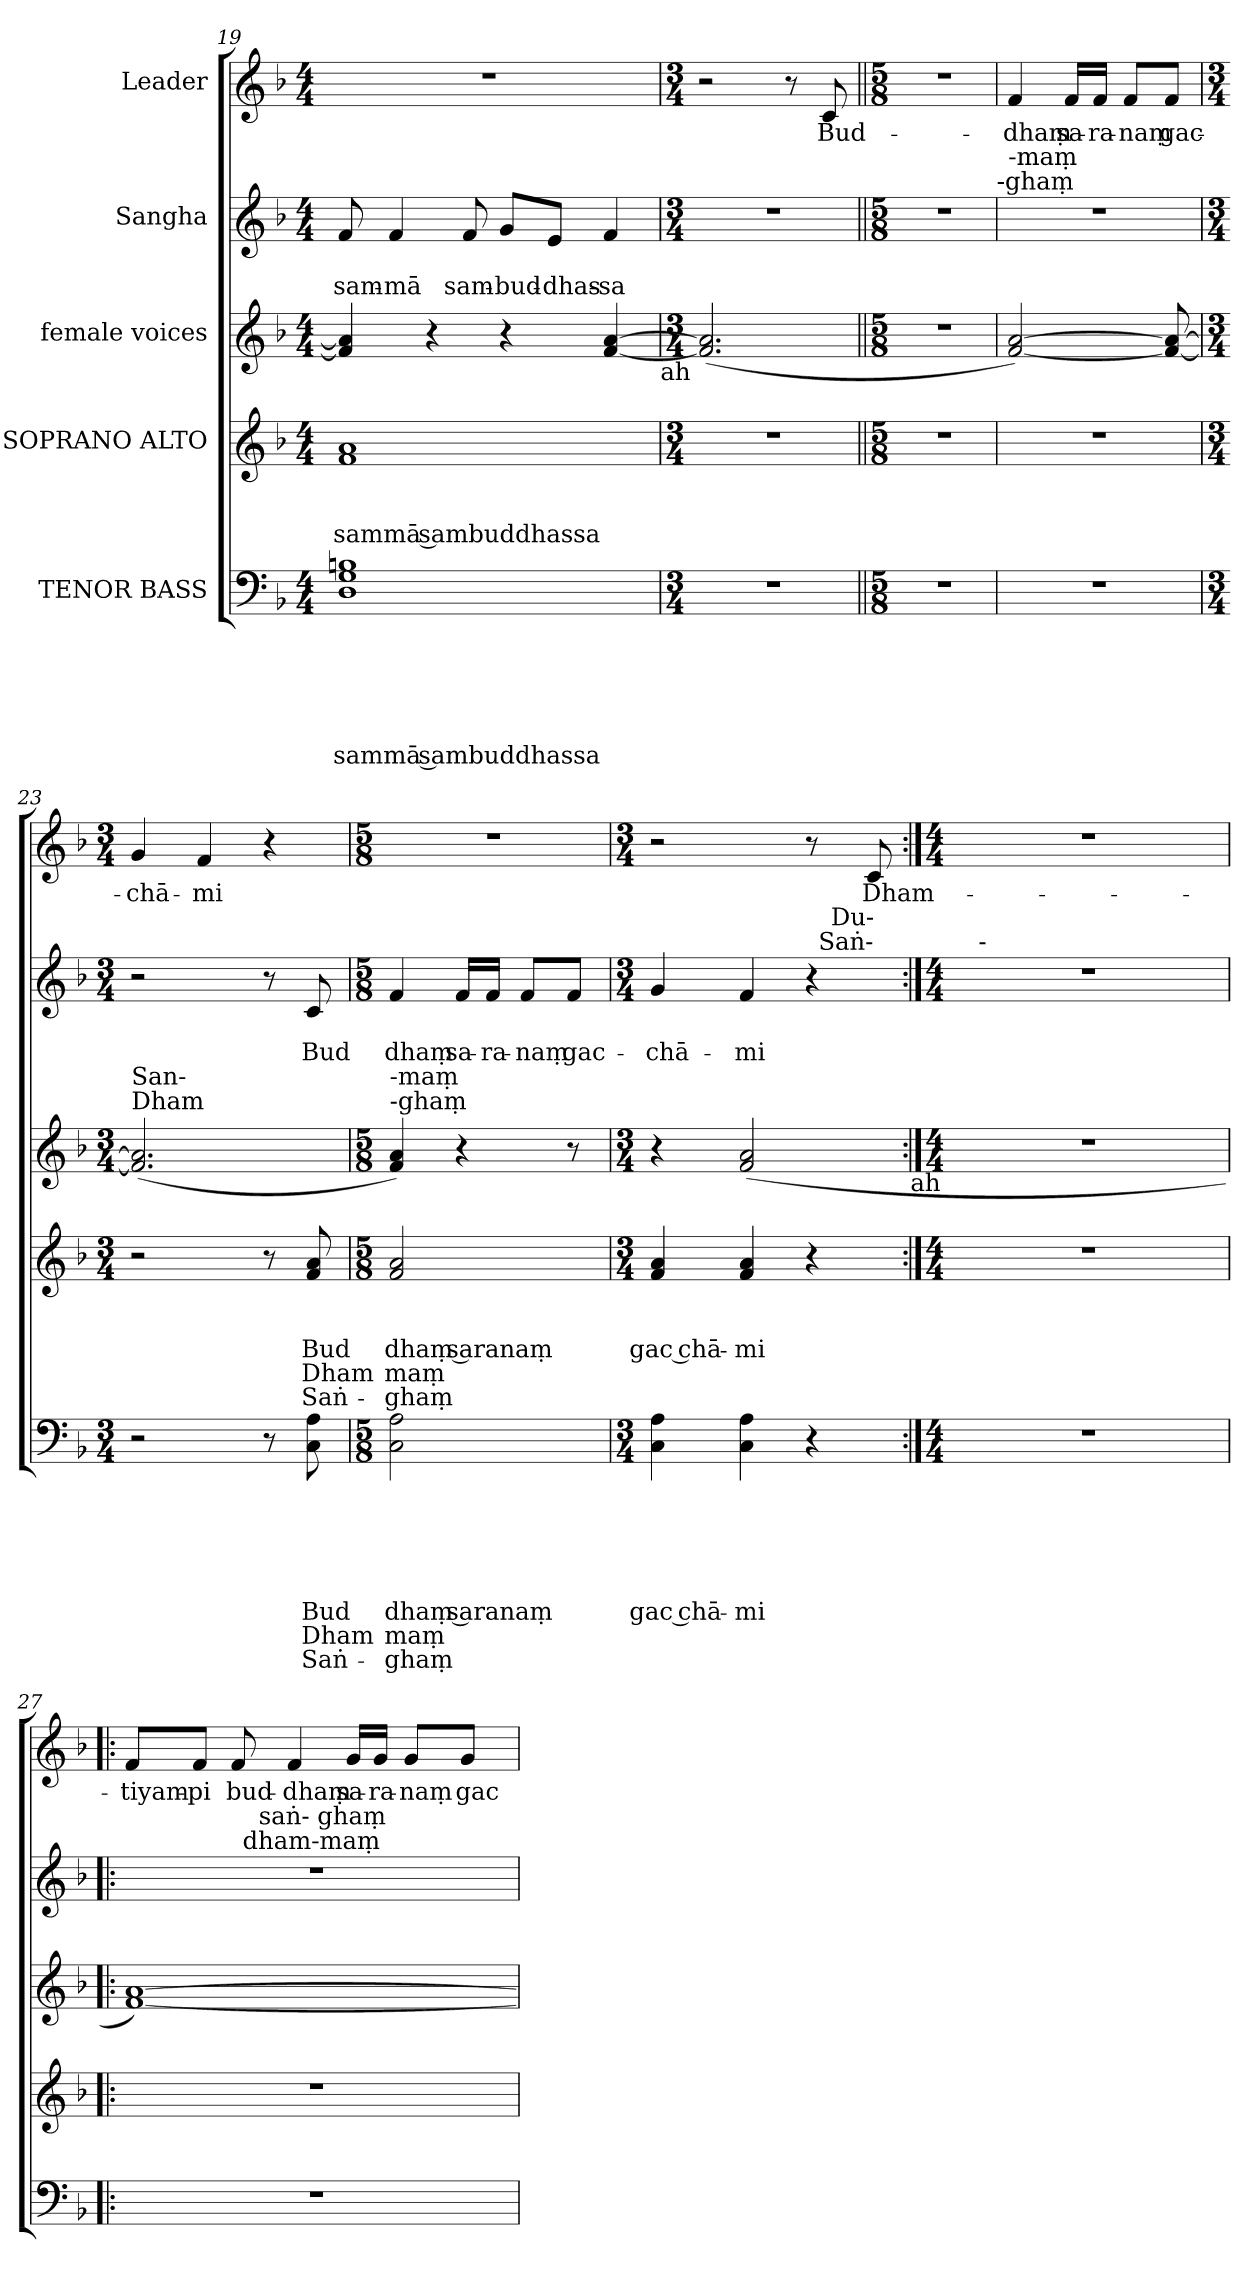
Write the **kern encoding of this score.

**kern	**text	**text	**text	**text	**text	**text	**text	**text	**kern	**text	**text	**text	**text	**text	**kern	**kern	**text	**text	**kern	**text
*part5	*part5	*part5	*part5	*part5	*part5	*part5	*part5	*part5	*part4	*part4	*part4	*part4	*part4	*part4	*part3	*part2	*part2	*part2	*part1	*part1
*staff5	*staff5	*staff5	*staff5	*staff5	*staff5	*staff5	*staff5	*staff5	*staff4	*staff4	*staff4	*staff4	*staff4	*staff4	*staff3	*staff2	*staff2	*staff2	*staff1	*staff1
*I"TENOR BASS	*	*	*	*	*	*	*	*	*I"SOPRANO ALTO	*	*	*	*	*	*I"female voices	*I"Sangha	*	*	*I"Leader	*
*clefF4	*	*	*	*	*	*	*	*	*clefG2	*	*	*	*	*	*clefG2	*clefG2	*	*	*clefG2	*
*k[b-]	*	*	*	*	*	*	*	*	*k[b-]	*	*	*	*	*	*k[b-]	*k[b-]	*	*	*k[b-]	*
*F:	*	*	*	*	*	*	*	*	*F:	*	*	*	*	*	*F:	*F:	*	*	*F:	*
*M4/4	*	*	*	*	*	*	*	*	*M4/4	*	*	*	*	*	*M4/4	*M4/4	*	*	*M4/4	*
=19	=19	=19	=19	=19	=19	=19	=19	=19	=19	=19	=19	=19	=19	=19	=19	=19	=19	=19	=19	=19
!	!	!	!	!	!	!LO:LY:a	!	!	!	!	!	!LO:LY:b	!	!	!	!	!	!LO:LY:b	!	!
1D 1G 1Bn	.	.	.	.	.	sammā sambuddhassa	.	.	1f 1a	.	.	sammā sambuddhassa	.	.	4f/] 4a/]	8f/	.	sam-	1r	.
!	!	!	!	!	!	!	!	!	!	!	!	!	!	!	!	!	!	!LO:LY:b:rj	!	!
.	.	.	.	.	.	.	.	.	.	.	.	.	.	.	.	4f/	.	-mā	.	.
.	.	.	.	.	.	.	.	.	.	.	.	.	.	.	4r	.	.	.	.	.
!	!	!	!	!	!	!	!	!	!	!	!	!	!	!	!	!	!	!LO:LY:b	!	!
.	.	.	.	.	.	.	.	.	.	.	.	.	.	.	.	8f/	.	sam-	.	.
!	!	!	!	!	!	!	!	!	!	!	!	!	!	!	!	!	!	!LO:LY:b	!	!
.	.	.	.	.	.	.	.	.	.	.	.	.	.	.	4r	8g/L	.	-bud-	.	.
!	!	!	!	!	!	!	!	!	!	!	!	!	!	!	!	!	!	!LO:LY:b	!	!
.	.	.	.	.	.	.	.	.	.	.	.	.	.	.	.	8e/J	.	-dhas-	.	.
!	!	!	!	!	!	!	!	!	!	!	!	!	!	!	!	!	!	!LO:LY:b:rj	!	!
.	.	.	.	.	.	.	.	.	.	.	.	.	.	.	[<4f/ [>4a/	4f/	.	-sa	.	.
!	!	!	!	!	!	!	!	!	!	!	!	!	!	!	!LO:TX:b:t=ah	!	!	!	!	!
=20	=20	=20	=20	=20	=20	=20	=20	=20	=20	=20	=20	=20	=20	=20	=20	=20	=20	=20	=20	=20
*M3/4	*	*	*	*	*	*	*	*	*M3/4	*	*	*	*	*	*M3/4	*M3/4	*	*	*M3/4	*
!LO:N:vis=1	!	!	!	!	!	!	!	!	!LO:N:vis=1	!	!	!	!	!	!	!LO:N:vis=1	!	!	!	!
2.r	.	.	.	.	.	.	.	.	2.r	.	.	.	.	.	(<2.f/] 2.a/]	2.r	.	.	2r	.
.	.	.	.	.	.	.	.	.	.	.	.	.	.	.	.	.	.	.	8r	.
!	!	!	!	!	!	!	!	!	!	!	!	!	!	!	!	!	!	!	!	!LO:LY:b
.	.	.	.	.	.	.	.	.	.	.	.	.	.	.	.	.	.	.	8c/	Bud-
=21||	=21||	=21||	=21||	=21||	=21||	=21||	=21||	=21||	=21||	=21||	=21||	=21||	=21||	=21||	=21||	=21||	=21||	=21||	=21||	=21||
*M5/8	*	*	*	*	*	*	*	*	*M5/8	*	*	*	*	*	*M5/8	*M5/8	*	*	*M5/8	*
8%5r	.	.	.	.	.	.	.	.	8%5r	.	.	.	.	.	8%5r	8%5r	.	.	8%5r	.
!	!	!	!	!	!	!	!	!	!	!	!	!	!	!	!	!LO:TX:a:t=-ghaṃ	!	!	!	!
=22	=22	=22	=22	=22	=22	=22	=22	=22	=22	=22	=22	=22	=22	=22	=22	=22	=22	=22	=22	=22
!	!	!	!	!	!	!	!	!	!	!	!	!	!	!	!	!LO:TX:a:t=-maṃ	!	!	!	!
!LO:N:vis=1	!	!	!	!	!	!	!	!	!LO:N:vis=1	!	!	!	!	!	!	!LO:N:vis=1	!	!	!	!LO:LY:b
8%5r	.	.	.	.	.	.	.	.	8%5r	.	.	.	.	.	[<2f/ [>2a/)	8%5r	.	.	4f/	-dhaṃ
!	!	!	!	!	!	!	!	!	!	!	!	!	!	!	!	!	!	!	!	!LO:LY:b
.	.	.	.	.	.	.	.	.	.	.	.	.	.	.	.	.	.	.	16f/LL	sa-
!	!	!	!	!	!	!	!	!	!	!	!	!	!	!	!	!	!	!	!	!LO:LY:b
.	.	.	.	.	.	.	.	.	.	.	.	.	.	.	.	.	.	.	16f/JJ	-ra-
!	!	!	!	!	!	!	!	!	!	!	!	!	!	!	!	!	!	!	!	!LO:LY:b:rj
.	.	.	.	.	.	.	.	.	.	.	.	.	.	.	.	.	.	.	8f/L	-naṃ
!	!	!	!	!	!	!	!	!	!	!	!	!	!	!	!	!	!	!	!	!LO:LY:b
.	.	.	.	.	.	.	.	.	.	.	.	.	.	.	8f/_ 8a/_	.	.	.	8f/J	gac-
=23	=23	=23	=23	=23	=23	=23	=23	=23	=23	=23	=23	=23	=23	=23	=23	=23	=23	=23	=23	=23
*M3/4	*	*	*	*	*	*	*	*	*M3/4	*	*	*	*	*	*M3/4	*M3/4	*	*	*M3/4	*
!	!	!	!	!	!	!	!	!	!	!	!	!	!	!	!LO:TX:a:t=Dham	!	!	!	!	!
!	!	!	!	!	!	!	!	!	!	!	!	!	!	!	!LO:TX:a:t=San-	!	!	!	!	!
!	!	!	!	!	!	!	!	!	!	!	!	!	!	!	!	!	!	!	!	!LO:LY:b
2r	.	.	.	.	.	.	.	.	2r	.	.	.	.	.	(<2.f/] 2.a/]	2r	.	.	4g/	-chā-
!	!	!	!	!	!	!	!	!	!	!	!	!	!	!	!	!	!	!	!	!LO:LY:b
.	.	.	.	.	.	.	.	.	.	.	.	.	.	.	.	.	.	.	4f/	-mi
8r	.	.	.	.	.	.	.	.	8r	.	.	.	.	.	.	8r	.	.	4r	.
!	!	!	!	!	!	!LO:LY:a	!LO:LY:b	!LO:LY:b	!	!	!	!LO:LY:b	!LO:LY:b	!LO:LY:b	!	!	!	!LO:LY:b	!	!
8C\ 8A\	.	.	.	.	.	Bud	Dham	Saṅ-	8f/ 8a/	.	.	Bud	Dham	Saṅ-	.	8c/	.	Bud	.	.
!!LO:LB:g=z
=24	=24	=24	=24	=24	=24	=24	=24	=24	=24	=24	=24	=24	=24	=24	=24	=24	=24	=24	=24	=24
*M5/8	*	*	*	*	*	*	*	*	*M5/8	*	*	*	*	*	*M5/8	*M5/8	*	*	*M5/8	*
!	!	!	!	!	!	!	!	!	!	!	!	!	!	!	!LO:TX:a:t=-ghaṃ	!	!	!	!	!
!	!	!	!	!	!	!	!	!	!	!	!	!	!	!	!LO:TX:a:t=-maṃ	!	!	!	!	!
!	!	!	!	!	!	!LO:LY:b	!LO:LY:b	!LO:LY:b	!	!	!	!LO:LY:b	!LO:LY:b	!LO:LY:b	!	!	!	!LO:LY:b	!LO:N:vis=1	!
2C\ 2A\	.	.	.	.	.	dhaṃ saranaṃ	maṃ	-ghaṃ	2f/ 2a/	.	.	dhaṃ saranaṃ	maṃ	-ghaṃ	4f/ 4a/)	4f/	.	dhaṃ	8%5r	.
!	!	!	!	!	!	!	!	!	!	!	!	!	!	!	!	!	!	!LO:LY:b	!	!
.	.	.	.	.	.	.	.	.	.	.	.	.	.	.	4r	16f/LL	.	sa-	.	.
!	!	!	!	!	!	!	!	!	!	!	!	!	!	!	!	!	!	!LO:LY:b	!	!
.	.	.	.	.	.	.	.	.	.	.	.	.	.	.	.	16f/JJ	.	-ra-	.	.
!	!	!	!	!	!	!	!	!	!	!	!	!	!	!	!	!	!	!LO:LY:b:rj	!	!
.	.	.	.	.	.	.	.	.	.	.	.	.	.	.	.	8f/L	.	-naṃ	.	.
!	!	!	!	!	!	!	!	!	!	!	!	!	!	!	!	!	!	!LO:LY:b	!	!
8ryy	.	.	.	.	.	.	.	.	8ryy	.	.	.	.	.	8r	8f/J	.	gac-	.	.
=25	=25	=25	=25	=25	=25	=25	=25	=25	=25	=25	=25	=25	=25	=25	=25	=25	=25	=25	=25	=25
*M3/4	*	*	*	*	*	*	*	*	*M3/4	*	*	*	*	*	*M3/4	*M3/4	*	*	*M3/4	*
!	!	!	!	!	!	!LO:LY:b:rj	!	!	!	!	!	!LO:LY:b:rj	!	!	!	!	!	!LO:LY:b	!	!
*	*	*	*	*	*	*	*	*	*	*	*	*	*	*	*	*^	*	*	*	*
*	*	*	*	*	*	*	*	*	*	*	*	*	*	*	*	*	*^	*	*	*	*
4C\ 4A\	.	.	.	.	.	gac chā-	.	.	4f/ 4a/	.	.	gac chā-	.	.	4r	4g/	2ryy	2ryy	.	-chā-	2r	.
!	!	!	!	!	!	!LO:LY:b:rj	!	!	!	!	!	!LO:LY:b:rj	!	!	!	!	!	!	!	!LO:LY:b:rj	!	!
4C\ 4A\	.	.	.	.	.	-mi-	.	.	4f/ 4a/	.	.	-mi-	.	.	(<2f/ 2a/	4f/	.	.	.	-mi	.	.
4r	.	.	.	.	.	.	.	.	4r	.	.	.	.	.	.	4r	64ryy	32ryy	.	.	8r	.
!	!	!	!	!	!	!	!	!	!	!	!	!	!	!	!	!	!LO:TX:a:t=Saṅ-	!	!	!	!	!
.	.	.	.	.	.	.	.	.	.	.	.	.	.	.	.	.	8...ryy	.	.	.	.	.
!	!	!	!	!	!	!	!	!	!	!	!	!	!	!	!	!	!	!LO:TX:a:t=Du-	!	!	!	!
.	.	.	.	.	.	.	.	.	.	.	.	.	.	.	.	.	.	8..ryy	.	.	.	.
!	!	!	!	!	!	!	!	!	!	!	!	!	!	!	!	!	!	!	!	!	!	!LO:LY:b
.	.	.	.	.	.	.	.	.	.	.	.	.	.	.	.	.	.	.	.	.	8c/	Dham-
!	!	!	!	!	!	!	!	!	!	!	!	!	!	!	!LO:TX:b:t=ah	!	!	!	!	!	!	!
*	*	*	*	*	*	*	*	*	*	*	*	*	*	*	*	*v	*v	*v	*	*	*	*
=26:|!	=26:|!	=26:|!	=26:|!	=26:|!	=26:|!	=26:|!	=26:|!	=26:|!	=26:|!	=26:|!	=26:|!	=26:|!	=26:|!	=26:|!	=26:|!	=26:|!	=26:|!	=26:|!	=26:|!	=26:|!
*M4/4	*	*	*	*	*	*	*	*	*M4/4	*	*	*	*	*	*M4/4	*M4/4	*	*	*M4/4	*
*	*	*	*	*	*	*	*	*	*	*	*	*	*	*	*	*^	*	*	*	*
1r	.	.	.	.	.	.	.	.	1r	.	.	.	.	.	1r	1r	32.ryy	.	.	1r	.
!	!	!	!	!	!	!	!	!	!	!	!	!	!	!	!	!	!LO:TX:a:t=-	!	!	!	!
.	.	.	.	.	.	.	.	.	.	.	.	.	.	.	.	.	2ryy	.	.	.	.
.	.	.	.	.	.	.	.	.	.	.	.	.	.	.	.	.	4ryy	.	.	.	.
.	.	.	.	.	.	.	.	.	.	.	.	.	.	.	.	.	8ryy	.	.	.	.
.	.	.	.	.	.	.	.	.	.	.	.	.	.	.	.	.	16ryy	.	.	.	.
.	.	.	.	.	.	.	.	.	.	.	.	.	.	.	.	.	64ryy	.	.	.	.
=27!|:	=27!|:	=27!|:	=27!|:	=27!|:	=27!|:	=27!|:	=27!|:	=27!|:	=27!|:	=27!|:	=27!|:	=27!|:	=27!|:	=27!|:	=27!|:	=27!|:	=27!|:	=27!|:	=27!|:	=27!|:	=27!|:
!	!	!	!	!	!	!	!	!	!	!	!	!	!	!	!	!	!	!	!	!	!LO:LY:b
*	*	*	*	*	*	*	*	*	*	*	*	*	*	*	*	*	*^	*	*	*	*
1r	.	.	.	.	.	.	.	.	1r	.	.	.	.	.	[<1f [>1a)	1r	4ryy	4ryy	.	.	8f/L	-tiyam-
!	!	!	!	!	!	!	!	!	!	!	!	!	!	!	!	!	!	!	!	!	!	!LO:LY:b:rj
.	.	.	.	.	.	.	.	.	.	.	.	.	.	.	.	.	.	.	.	.	8f/J	-pi
!	!	!	!	!	!	!	!	!	!	!	!	!	!	!	!	!	!	!	!	!	!	!LO:LY:b
.	.	.	.	.	.	.	.	.	.	.	.	.	.	.	.	.	64ryy	32.ryy	.	.	8f/	bud-
!	!	!	!	!	!	!	!	!	!	!	!	!	!	!	!	!	!LO:TX:a:t=dham-maṃ	!	!	!	!	!
.	.	.	.	.	.	.	.	.	.	.	.	.	.	.	.	.	2ryy	.	.	.	.	.
!	!	!	!	!	!	!	!	!	!	!	!	!	!	!	!	!	!	!LO:TX:a:t=saṅ- ghaṃ	!	!	!	!
.	.	.	.	.	.	.	.	.	.	.	.	.	.	.	.	.	.	2ryy	.	.	.	.
!	!	!	!	!	!	!	!	!	!	!	!	!	!	!	!	!	!	!	!	!	!	!LO:LY:b
.	.	.	.	.	.	.	.	.	.	.	.	.	.	.	.	.	.	.	.	.	4f/	-dhaṃ
!	!	!	!	!	!	!	!	!	!	!	!	!	!	!	!	!	!	!	!	!	!	!LO:LY:b
.	.	.	.	.	.	.	.	.	.	.	.	.	.	.	.	.	.	.	.	.	16g/LL	sa-
!	!	!	!	!	!	!	!	!	!	!	!	!	!	!	!	!	!	!	!	!	!	!LO:LY:b
.	.	.	.	.	.	.	.	.	.	.	.	.	.	.	.	.	.	.	.	.	16g/JJ	-ra-
!	!	!	!	!	!	!	!	!	!	!	!	!	!	!	!	!	!	!	!	!	!	!LO:LY:b:rj
.	.	.	.	.	.	.	.	.	.	.	.	.	.	.	.	.	.	.	.	.	8g/L	-naṃ
.	.	.	.	.	.	.	.	.	.	.	.	.	.	.	.	.	8...ryy	.	.	.	.	.
.	.	.	.	.	.	.	.	.	.	.	.	.	.	.	.	.	.	8ryy	.	.	.	.
!	!	!	!	!	!	!	!	!	!	!	!	!	!	!	!	!	!	!	!	!	!	!LO:LY:b
.	.	.	.	.	.	.	.	.	.	.	.	.	.	.	.	.	.	.	.	.	8g/J	gac-
.	.	.	.	.	.	.	.	.	.	.	.	.	.	.	.	.	.	16ryy	.	.	.	.
.	.	.	.	.	.	.	.	.	.	.	.	.	.	.	.	.	.	64ryy	.	.	.	.
*	*	*	*	*	*	*	*	*	*	*	*	*	*	*	*	*v	*v	*v	*	*	*	*
=	=	=	=	=	=	=	=	=	=	=	=	=	=	=	=	=	=	=	=	=
*-	*-	*-	*-	*-	*-	*-	*-	*-	*-	*-	*-	*-	*-	*-	*-	*-	*-	*-	*-	*-
